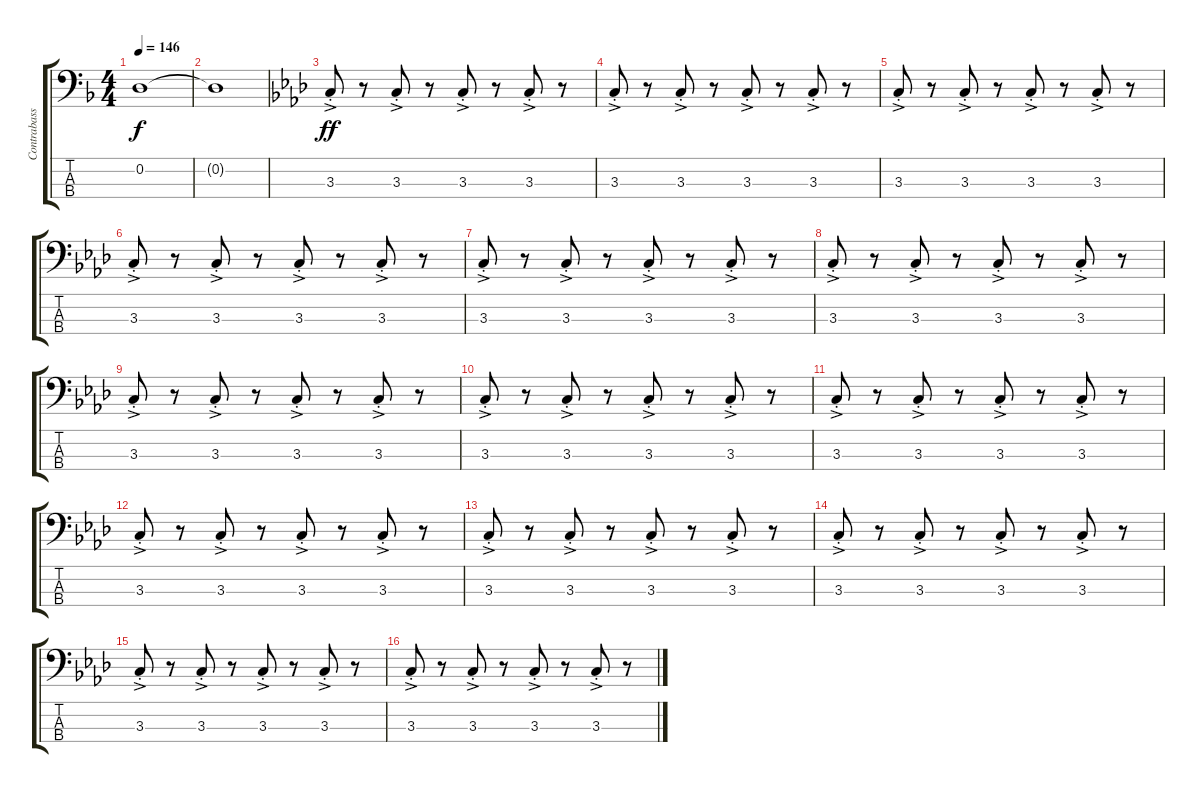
\track ("Contrabass" "Contrabass") {instrument contrabass}
\staff {score tabs}
\tuning (G2 D2 A1 E1) {hide}
\ts (4 4)
\tempo 146
\clef f4
\ks dminor
0.2{t}.1{dy f} |
0.2{t}.1 |
\ks fminor
3.3{ac st}.8{dy ff} r.8 3.3{ac st}.8 r.8 3.3{ac st}.8 r.8 3.3{ac st}.8 r.8 |
3.3{ac st}.8 r.8 3.3{ac st}.8 r.8 3.3{ac st}.8 r.8 3.3{ac st}.8 r.8 |
3.3{ac st}.8 r.8 3.3{ac st}.8 r.8 3.3{ac st}.8 r.8 3.3{ac st}.8 r.8 |
3.3{ac st}.8 r.8 3.3{ac st}.8 r.8 3.3{ac st}.8 r.8 3.3{ac st}.8 r.8 |
3.3{ac st}.8 r.8 3.3{ac st}.8 r.8 3.3{ac st}.8 r.8 3.3{ac st}.8 r.8 |
3.3{ac st}.8 r.8 3.3{ac st}.8 r.8 3.3{ac st}.8 r.8 3.3{ac st}.8 r.8 |
3.3{ac st}.8 r.8 3.3{ac st}.8 r.8 3.3{ac st}.8 r.8 3.3{ac st}.8 r.8 |
3.3{ac st}.8 r.8 3.3{ac st}.8 r.8 3.3{ac st}.8 r.8 3.3{ac st}.8 r.8 |
3.3{ac st}.8 r.8 3.3{ac st}.8 r.8 3.3{ac st}.8 r.8 3.3{ac st}.8 r.8 |
3.3{ac st}.8 r.8 3.3{ac st}.8 r.8 3.3{ac st}.8 r.8 3.3{ac st}.8 r.8 |
3.3{ac st}.8 r.8 3.3{ac st}.8 r.8 3.3{ac st}.8 r.8 3.3{ac st}.8 r.8 |
3.3{ac st}.8 r.8 3.3{ac st}.8 r.8 3.3{ac st}.8 r.8 3.3{ac st}.8 r.8 |
3.3{ac st}.8 r.8 3.3{ac st}.8 r.8 3.3{ac st}.8 r.8 3.3{ac st}.8 r.8 |
3.3{ac st}.8 r.8 3.3{ac st}.8 r.8 3.3{ac st}.8 r.8 3.3{ac st}.8 r.8
